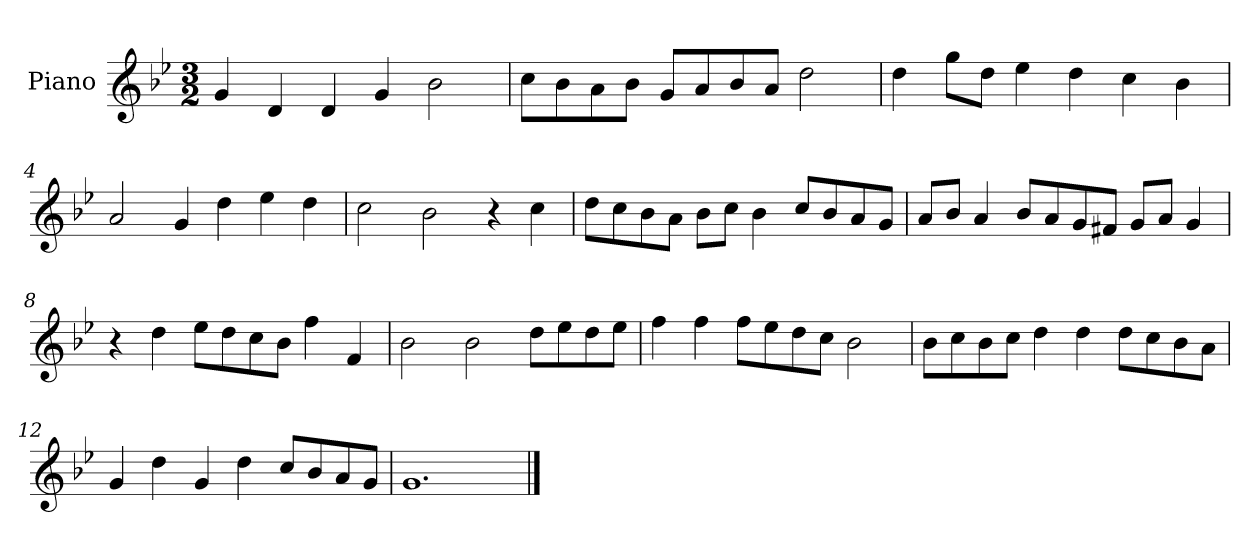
**kern
*part1
*staff1
*I"Piano
*I'Pno.
*clefG2
*k[b-e-]
*M3/2
=1
4g/
4d/
4d/
4g/
2b-\
=2
8cc\L
8b-\
8a\
8b-\J
8g/L
8a/
8b-/
8a/J
2dd\
=3
4dd\
8gg\L
8dd\J
4ee-\
4dd\
4cc\
4b-\
=4
2a/
4g/
4dd\
4ee-\
4dd\
=5
2cc\
2b-\
4r
4cc\
=6
8dd\L
8cc\
8b-\
8a\J
8b-\L
8cc\J
4b-\
8cc/L
8b-/
8a/
8g/J
!!LO:LB:g=z
=7
8a/L
8b-/J
4a/
8b-/L
8a/
8g/
8f#X/J
8g/L
8a/J
4g/
=8
4r
4dd\
8ee-\L
8dd\
8cc\
8b-\J
4ff\
4f/
=9
2b-\
2b-\
8dd\L
8ee-\
8dd\
8ee-\J
=10
4ff\
4ff\
8ff\L
8ee-\
8dd\
8cc\J
2b-\
=11
8b-\L
8cc\
8b-\
8cc\J
4dd\
4dd\
8dd\L
8cc\
8b-\
8a\J
!!LO:LB:g=z
=12
4g/
4dd\
4g/
4dd\
8cc/L
8b-/
8a/
8g/J
=13
1.g
==
*-
